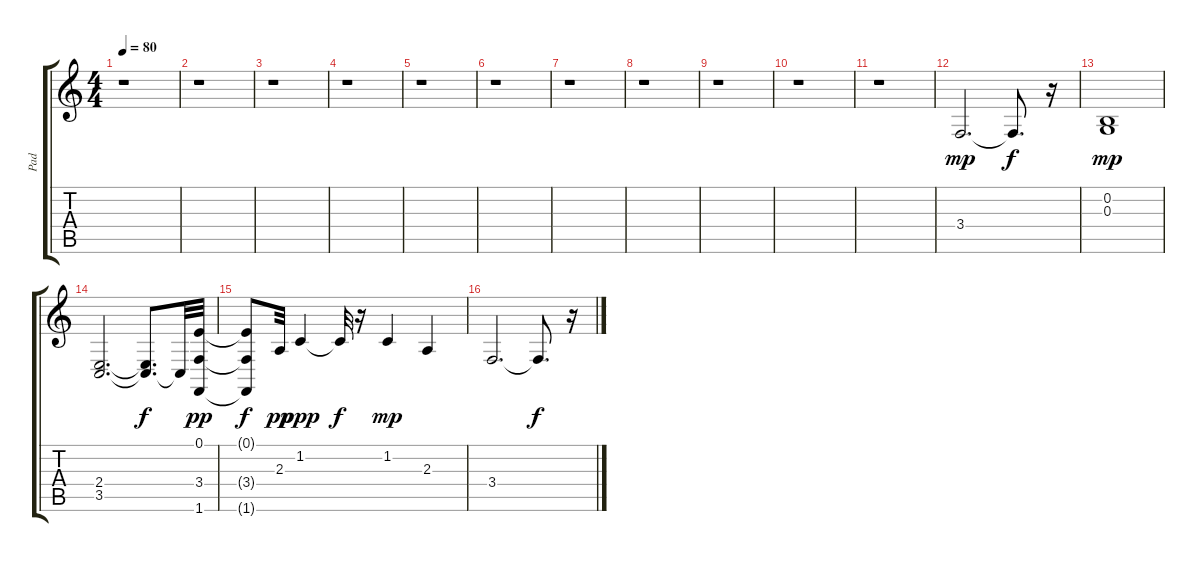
\track ("Pad" "Pad") {instrument pad2warm}
\staff {score tabs}
\tuning (E4 B3 G3 D3 A2 E2) {hide}
\ts (4 4)
\tempo 80
\clef g2
\ks c
r.1{dy mp} |
r.1 |
r.1 |
r.1 |
r.1 |
r.1 |
r.1 |
r.1 |
r.1 |
r.1 |
r.1 |
3.4.2{d} 3.4{t}.8{d dy f} r.16 |
(0.2 0.3).1{dy mp} |
(2.4 3.5).2{d} (2.4{t} 3.5{t}).8{d dy f} 3.5{t}.32 (0.1 3.4 1.6).32{dy pp} |
(0.1{t} 3.4{t} 1.6{t}).8{dy f} 2.3.32{dy pp} 1.2.4{dy ppp} 1.2{t}.32{dy f} r.16 1.2.4{dy mp} 2.3.4 |
3.4.2{d} 3.4{t}.8{d dy f} r.16
